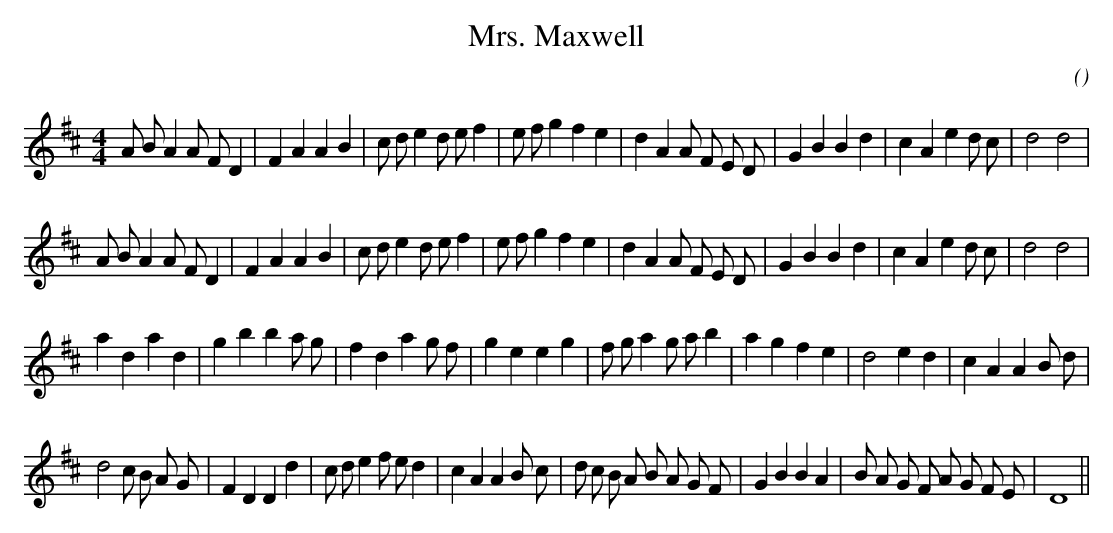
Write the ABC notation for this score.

X:1
T: Mrs. Maxwell
C:
O:
M:4/4
K:D
K:D
M:4/4
L:1/16
A2 B2 A4 A2 F2 D4 |F4 A4 A4 B4 |c2 d2 e4 d2 e2 f4 |e2 f2 g4 f4 e4 |d4 A4 A2 F2 E2 D2 |G4 B4 B4 d4 |c4 A4 e4 d2 c2 |d8 d8 |
A2 B2 A4 A2 F2 D4 |F4 A4 A4 B4 |c2 d2 e4 d2 e2 f4 |e2 f2 g4 f4 e4 |d4 A4 A2 F2 E2 D2 |G4 B4 B4 d4 |c4 A4 e4 d2 c2 |d8 d8 |
a4 d4 a4 d4 |g4 b4 b4 a2 g2 |f4 d4 a4 g2 f2 |g4 e4 e4 g4 |f2 g2 a4 g2 a2 b4 |a4 g4 f4 e4 |d8 e4 d4 |c4 A4 A4 B2 d2 |
d8 c2 B2 A2 G2 |F4 D4 D4 d4 |c2 d2 e4 f2 e2 d4 |c4 A4 A4 B2 c2 |d2 c2 B2 A2 B2 A2 G2 F2 |G4 B4 B4 A4 |B2 A2 G2 F2 A2 G2 F2 E2 |D16 ||
